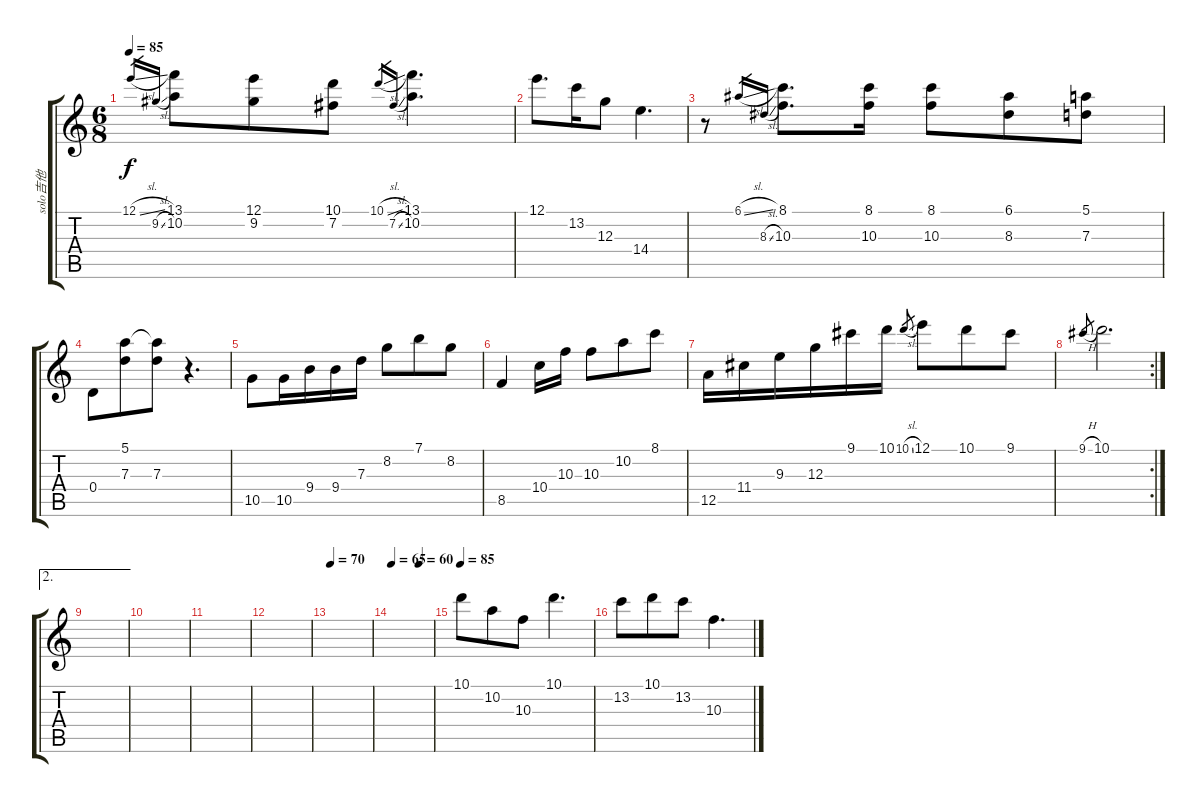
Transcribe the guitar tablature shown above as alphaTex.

\track ("solo吉他" "solo吉他") {instrument acousticguitarnylon}
\staff {score tabs}
\tuning (E4 B3 G3 D3 A2 E2) {hide}
\ts (6 8)
\tempo 85
\clef g2
\ks c
12.1{sl}.16{gr dy f} 9.2{sl}.16{gr} (13.1 10.2).8 (12.1 9.2).8 (10.1 7.2).8 10.1{sl}.16{gr} 7.2{sl}.16{gr} (13.1 10.2).4{d} |
12.1.8{d} 13.2.16 12.3.8 14.4.4{d} |
r.8 6.1{sl}.16{gr} 8.3{sl}.16{gr} (8.1 10.3).8{d} (8.1 10.3).16 (8.1 10.3).8 (6.1 8.3).8 (5.1 7.3).8 |
0.4.8 (5.1 7.3).8 (5.1{t} 7.3).8 r.4{d} |
10.5.8 10.5.16 9.4.16 9.4.16 7.3.16 8.2.8 7.1.8 8.2.8 |
8.5.4 10.4.16 10.3.16 10.3.8 10.2.8 8.1.8 |
12.5.16 11.4.16 9.3.16 12.3.16 9.1.16 10.1.16 10.1{sl}.8{gr} 12.1.8 10.1.8 9.1.8 |
\rc 2
9.1{h}.8{gr} 10.1.2{d} |
\ae 2
|
|
|
|
\tempo 70
|
\tempo 65
\tempo (60 0.6666666666666666)
|
\tempo 85
10.1.8 10.2.8 10.3.8 10.1.4{d} |
13.2.8 10.1.8 13.2.8 10.3.4{d}
